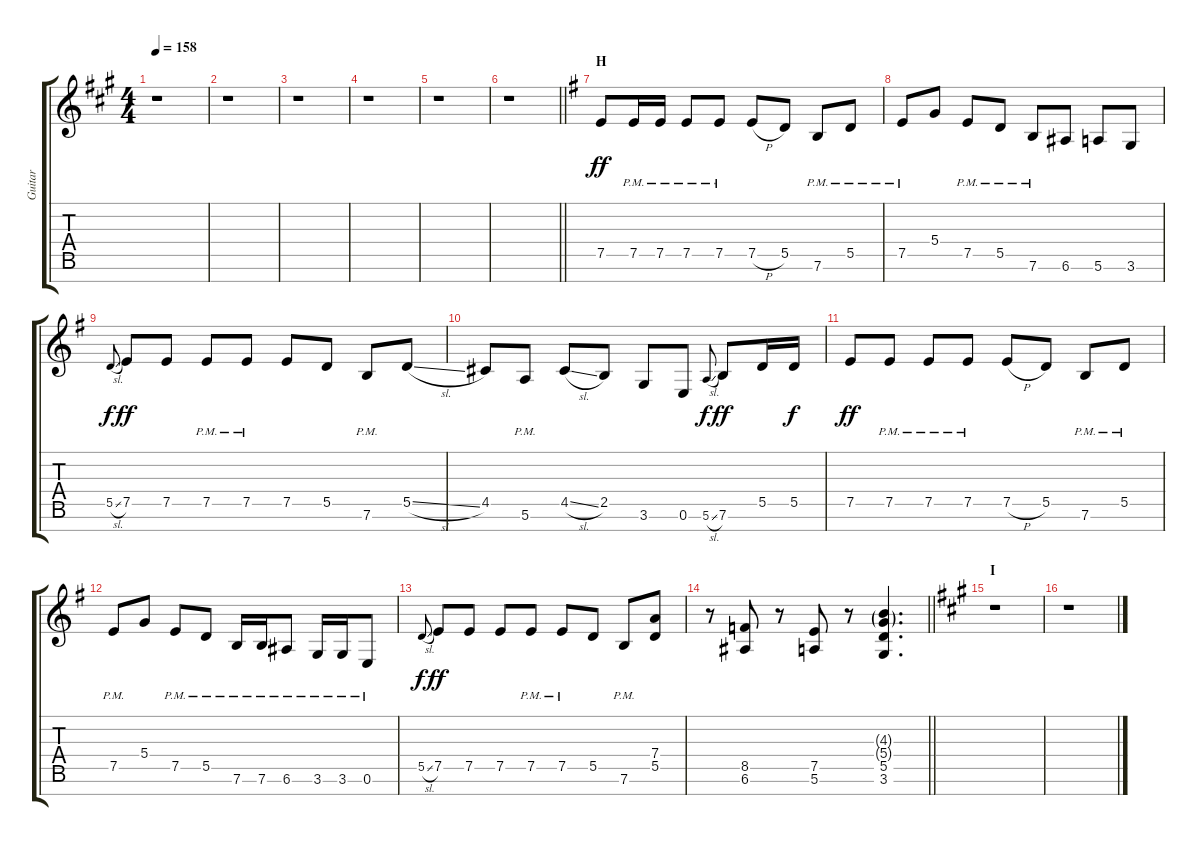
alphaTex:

\track ("Guitar" "Guitar") {instrument distortionguitar}
\staff {score tabs}
\tuning (E4 B3 G3 D3 A2 E2 B1) {hide}
\ts (4 4)
\tempo 158
\clef g2
\ks f#minor
r.1{dy f} |
r.1 |
\ks a
r.1 |
r.1 |
r.1 |
\barLineRight lightlight
r.1 |
\section ("" "H")
\ks g
7.5.8{dy ff volume 13 instrument overdrivenguitar} 7.5{pm}.16 7.5{pm}.16 7.5{pm}.8 7.5{pm}.8 7.5{h}.8 5.5.8 7.6{pm}.8 5.5{pm}.8 |
7.5{pm}.8 5.4.8 7.5{pm}.8 5.5{pm}.8 7.6{pm}.8 6.6.8 5.6.8 3.6.8 |
5.5{sl}.8{gr onbeat dy f} 7.5.8{dy ff} 7.5.8 7.5{pm}.8 7.5{pm}.8 7.5.8 5.5.8 7.6{pm}.8 5.5{sl}.8 |
4.5.8 5.6{pm}.8 4.5{sl}.8 2.5.8 3.6.8 0.6.8 5.6{sl}.8{gr onbeat dy f} 7.6.8{dy ff} 5.5.16 5.5.16{dy f} |
7.5.8{dy ff} 7.5{pm}.8 7.5{pm}.8 7.5{pm}.8 7.5{h}.8 5.5.8 7.6{pm}.8 5.5{pm}.8 |
7.5{pm}.8 5.4.8 7.5{pm}.8 5.5{pm}.8 7.6{pm}.16 7.6{pm}.16 6.6{pm}.8 3.6{pm}.16 3.6{pm}.16 0.6{pm}.8 |
5.5{sl}.8{gr onbeat dy f} 7.5.8{dy ff} 7.5.8 7.5.8 7.5{pm}.8 7.5{pm}.8 5.5.8 7.6{pm}.8 (7.4 5.5).8 |
\barLineRight lightlight
r.8 (8.5 6.6).8 r.8 (7.5 5.6).8 r.8 (4.3{g} 5.4{g} 5.5 3.6).4{d} |
\section ("" "I")
\ks a
r.1 |
r.1
